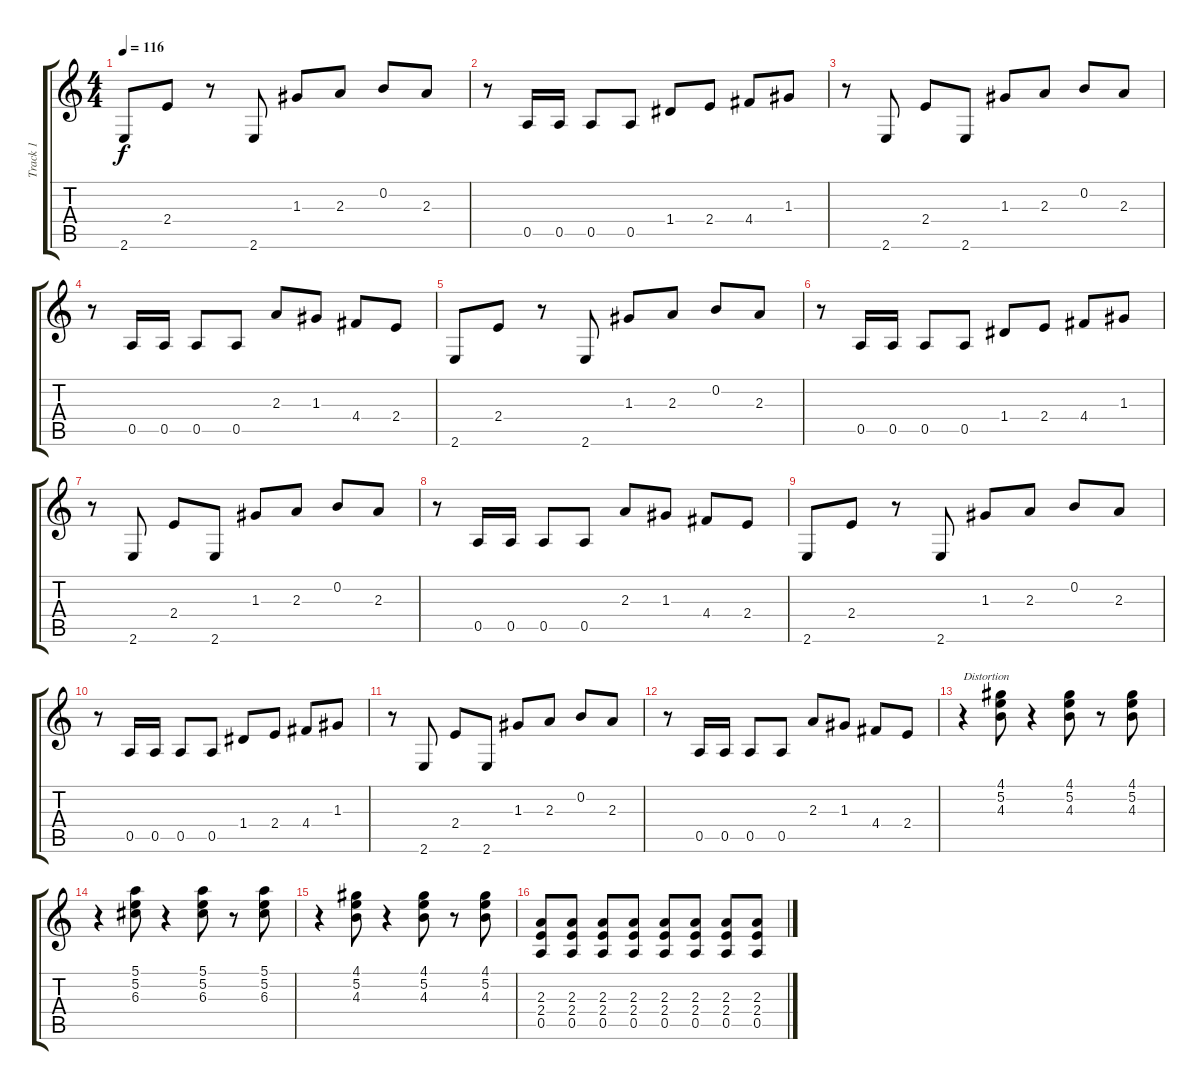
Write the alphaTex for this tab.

\track ("Track 1" "Track 1") {instrument distortionguitar}
\staff {score tabs}
\tuning (E4 B3 G3 D3 A2 D2) {hide}
\ts (4 4)
\tempo 116
\clef g2
\ks c
2.6.8{dy f instrument electricguitarmuted} 2.4.8 r.8 2.6.8 1.3.8 2.3.8 0.2.8 2.3.8 |
r.8 0.5.16 0.5.16 0.5.8 0.5.8 1.4.8 2.4.8 4.4.8 1.3.8 |
r.8 2.6.8 2.4.8 2.6.8 1.3.8 2.3.8 0.2.8 2.3.8 |
r.8 0.5.16 0.5.16 0.5.8 0.5.8 2.3.8 1.3.8 4.4.8 2.4.8 |
2.6.8 2.4.8 r.8 2.6.8 1.3.8 2.3.8 0.2.8 2.3.8 |
r.8 0.5.16 0.5.16 0.5.8 0.5.8 1.4.8 2.4.8 4.4.8 1.3.8 |
r.8 2.6.8 2.4.8 2.6.8 1.3.8 2.3.8 0.2.8 2.3.8 |
r.8 0.5.16 0.5.16 0.5.8 0.5.8 2.3.8 1.3.8 4.4.8 2.4.8 |
2.6.8 2.4.8 r.8 2.6.8 1.3.8 2.3.8 0.2.8 2.3.8 |
r.8 0.5.16 0.5.16 0.5.8 0.5.8 1.4.8 2.4.8 4.4.8 1.3.8 |
r.8 2.6.8 2.4.8 2.6.8 1.3.8 2.3.8 0.2.8 2.3.8 |
r.8 0.5.16 0.5.16 0.5.8 0.5.8 2.3.8 1.3.8 4.4.8 2.4.8 |
r.4{txt "Distortion" instrument distortionguitar} (4.1 5.2 4.3).8 r.4 (4.1 5.2 4.3).8 r.8 (4.1 5.2 4.3).8 |
r.4 (5.1 5.2 6.3).8 r.4 (5.1 5.2 6.3).8 r.8 (5.1 5.2 6.3).8 |
r.4 (4.1 5.2 4.3).8 r.4 (4.1 5.2 4.3).8 r.8 (4.1 5.2 4.3).8 |
(2.3 2.4 0.5).8 (2.3 2.4 0.5).8 (2.3 2.4 0.5).8 (2.3 2.4 0.5).8 (2.3 2.4 0.5).8 (2.3 2.4 0.5).8 (2.3 2.4 0.5).8 (2.3 2.4 0.5).8
